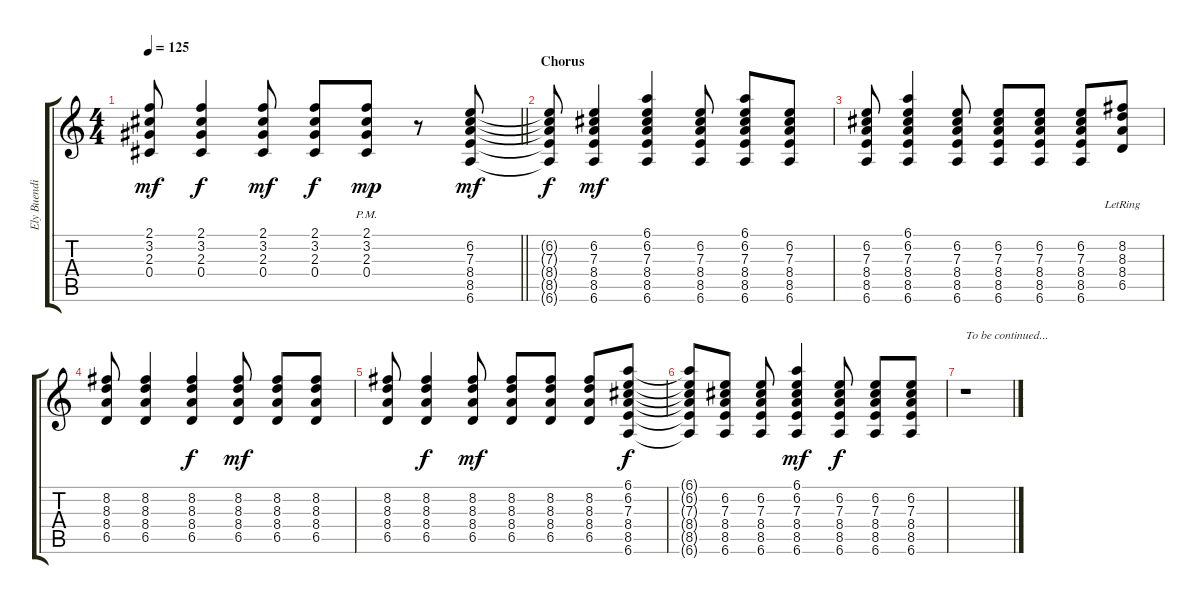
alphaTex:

\track ("Ely Buendia (Rhythm)" "Ely Buendi") {instrument acousticguitarsteel}
\staff {score tabs}
\tuning (Eb4 Bb3 Gb3 Db3 Ab2 Eb2) {hide}
\ts (4 4)
\tempo 125
\clef g2
\barLineRight lightlight
\ks c
(2.1 3.2 2.3 0.4).8{dy mf} (2.1 3.2 2.3 0.4).4{dy f} (2.1 3.2 2.3 0.4).8{dy mf} (2.1 3.2 2.3 0.4).8{dy f} (2.1{pm} 3.2{pm} 2.3{pm} 0.4{pm}).8{dy mp} r.8 (6.2 7.3 8.4 8.5 6.6).8{dy mf volume 13 balance 6 instrument electricguitarclean} |
\section ("" "Chorus")
(6.2{t} 7.3{t} 8.4{t} 8.5{t} 6.6{t}).8{dy f} (6.2 7.3 8.4 8.5 6.6).4{dy mf} (6.1 6.2 7.3 8.4 8.5 6.6).4 (6.2 7.3 8.4 8.5 6.6).8 (6.1 6.2 7.3 8.4 8.5 6.6).8 (6.2 7.3 8.4 8.5 6.6).8 |
(6.2 7.3 8.4 8.5 6.6).8 (6.1 6.2 7.3 8.4 8.5 6.6).4 (6.2 7.3 8.4 8.5 6.6).8 (6.2 7.3 8.4 8.5 6.6).8 (6.2 7.3 8.4 8.5 6.6).8 (6.2 7.3 8.4 8.5 6.6).8 (8.2{lr} 8.3{lr} 8.4{lr} 6.5{lr}).8 |
(8.2 8.3 8.4 6.5).8 (8.2 8.3 8.4 6.5).4 (8.2 8.3 8.4 6.5).4{dy f} (8.2 8.3 8.4 6.5).8{dy mf} (8.2 8.3 8.4 6.5).8 (8.2 8.3 8.4 6.5).8 |
(8.2 8.3 8.4 6.5).8 (8.2 8.3 8.4 6.5).4{dy f} (8.2 8.3 8.4 6.5).8{dy mf} (8.2 8.3 8.4 6.5).8 (8.2 8.3 8.4 6.5).8 (8.2 8.3 8.4 6.5).8 (6.1 6.2 7.3 8.4 8.5 6.6).8{dy f} |
(6.1{t} 6.2{t} 7.3{t} 8.4{t} 8.5{t} 6.6{t}).8 (6.2 7.3 8.4 8.5 6.6).8 (6.2 7.3 8.4 8.5 6.6).8 (6.1 6.2 7.3 8.4 8.5 6.6).4{dy mf} (6.2 7.3 8.4 8.5 6.6).8{dy f} (6.2 7.3 8.4 8.5 6.6).8 (6.2 7.3 8.4 8.5 6.6).8 |
r.1{txt "To be continued..."}
